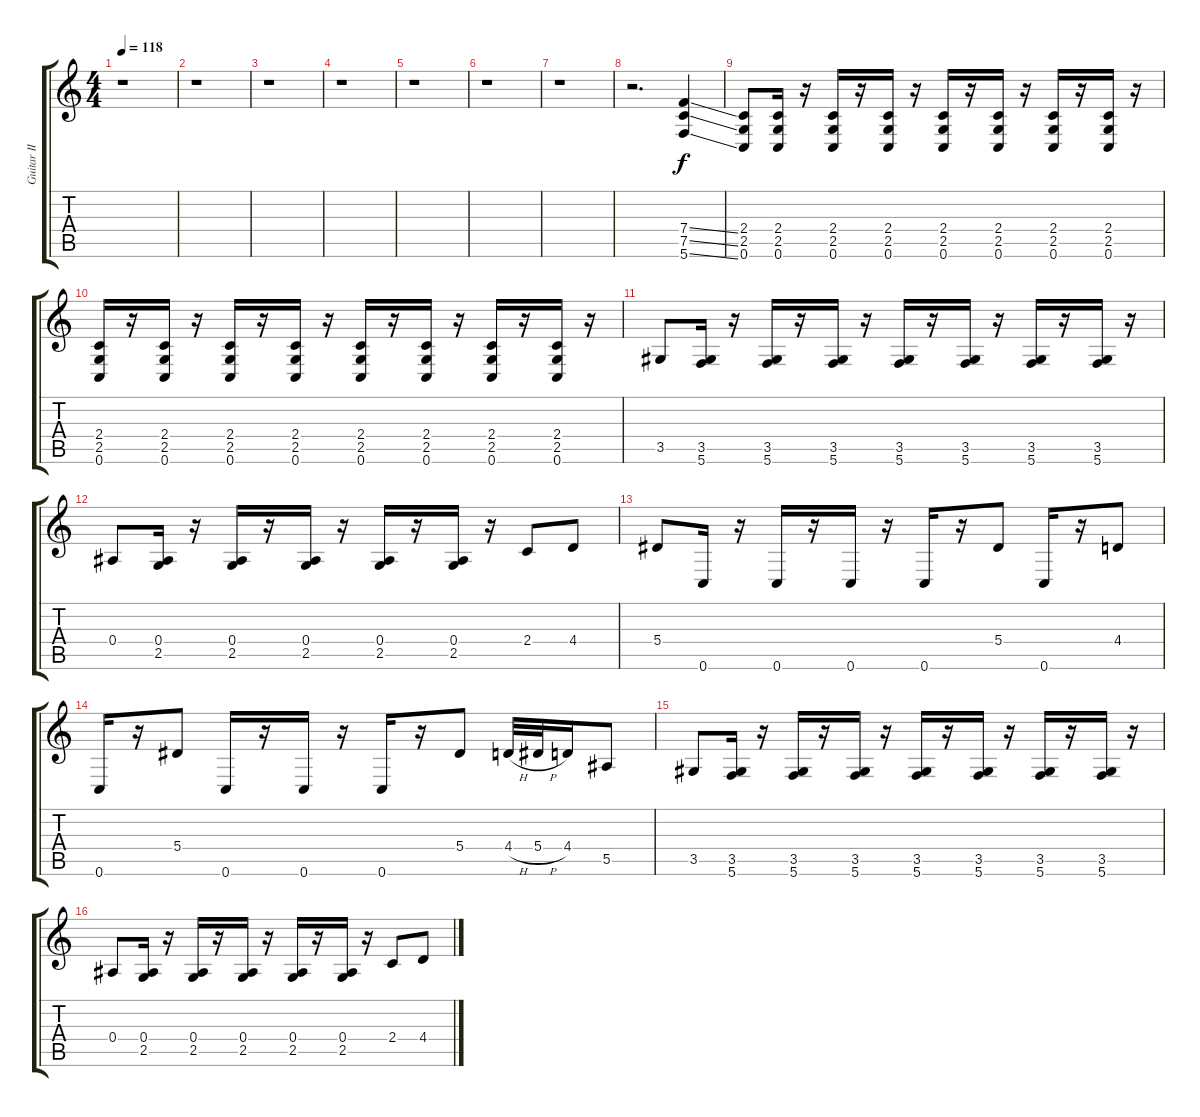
\track ("Guitar II" "Guitar II") {instrument distortionguitar}
\staff {score tabs}
\tuning (C4 G3 Eb3 Bb2 F2 C2) {hide}
\ts (4 4)
\tempo 118
\clef g2
\ks c
r.1{dy f} |
r.1 |
r.1 |
r.1 |
r.1 |
r.1 |
r.1 |
r.2{d} (7.4{ss} 7.5{ss} 5.6{ss}).4 |
(2.4 2.5 0.6).8 (2.4 2.5 0.6).16 r.16 (2.4 2.5 0.6).16 r.16 (2.4 2.5 0.6).16 r.16 (2.4 2.5 0.6).16 r.16 (2.4 2.5 0.6).16 r.16 (2.4 2.5 0.6).16 r.16 (2.4 2.5 0.6).16 r.16 |
(2.4 2.5 0.6).16 r.16 (2.4 2.5 0.6).16 r.16 (2.4 2.5 0.6).16 r.16 (2.4 2.5 0.6).16 r.16 (2.4 2.5 0.6).16 r.16 (2.4 2.5 0.6).16 r.16 (2.4 2.5 0.6).16 r.16 (2.4 2.5 0.6).16 r.16 |
3.5.8 (3.5 5.6).16 r.16 (3.5 5.6).16 r.16 (3.5 5.6).16 r.16 (3.5 5.6).16 r.16 (3.5 5.6).16 r.16 (3.5 5.6).16 r.16 (3.5 5.6).16 r.16 |
0.4.8 (0.4 2.5).16 r.16 (0.4 2.5).16 r.16 (0.4 2.5).16 r.16 (0.4 2.5).16 r.16 (0.4 2.5).16 r.16 2.4.8 4.4.8 |
5.4.8 0.6.16 r.16 0.6.16 r.16 0.6.16 r.16 0.6.16 r.16 5.4.8 0.6.16 r.16 4.4.8 |
0.6.16 r.16 5.4.8 0.6.16 r.16 0.6.16 r.16 0.6.16 r.16 5.4.8 4.4{h}.32 5.4{h}.32 4.4.16 5.5.8 |
3.5.8 (3.5 5.6).16 r.16 (3.5 5.6).16 r.16 (3.5 5.6).16 r.16 (3.5 5.6).16 r.16 (3.5 5.6).16 r.16 (3.5 5.6).16 r.16 (3.5 5.6).16 r.16 |
0.4.8 (0.4 2.5).16 r.16 (0.4 2.5).16 r.16 (0.4 2.5).16 r.16 (0.4 2.5).16 r.16 (0.4 2.5).16 r.16 2.4.8 4.4.8
